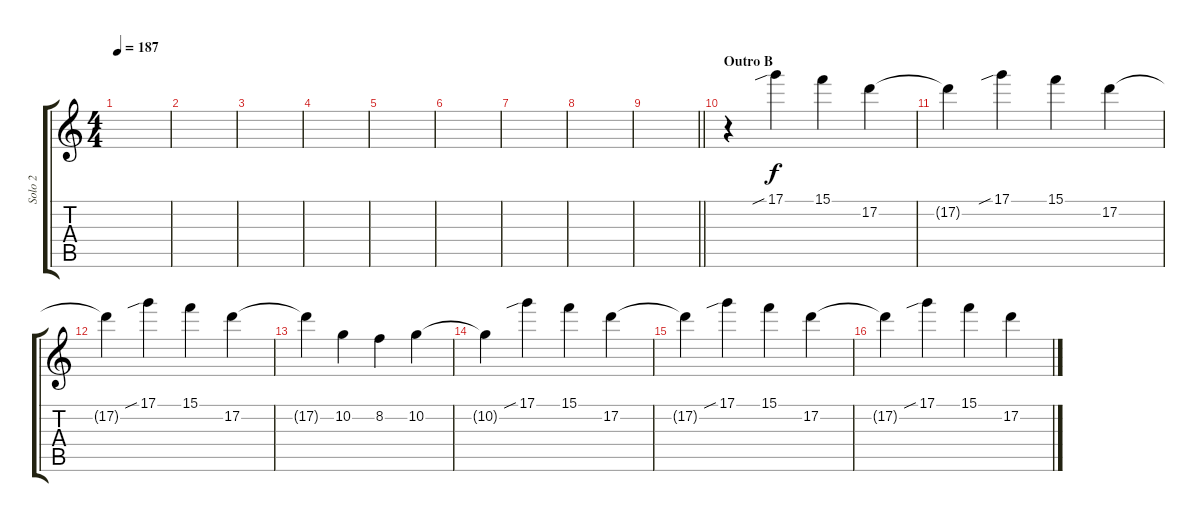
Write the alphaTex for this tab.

\track ("Solo 2" "Solo 2") {instrument overdrivenguitar}
\staff {score tabs}
\tuning (D4 A3 F3 C3 G2 C2) {hide}
\ts (4 4)
\tempo 187
\clef g2
\ks c
|
|
|
|
|
|
|
|
\barLineRight lightlight
|
\section ("" "Outro B")
r.4 17.1{sib}.4 15.1.4 17.2.4 |
17.2{t}.4 17.1{sib}.4 15.1.4 17.2.4 |
17.2{t}.4 17.1{sib}.4 15.1.4 17.2.4 |
17.2{t}.4 10.2.4 8.2.4 10.2.4 |
10.2{t}.4 17.1{sib}.4 15.1.4 17.2.4 |
17.2{t}.4 17.1{sib}.4 15.1.4 17.2.4 |
17.2{t}.4 17.1{sib}.4 15.1.4 17.2.4
